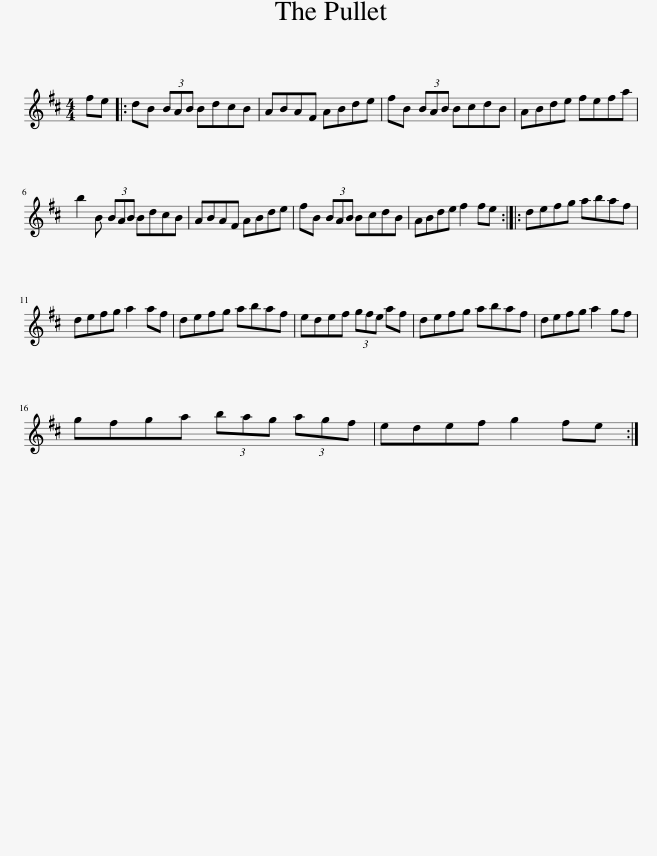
X:1
L:1/8
M:4/4
I:linebreak $
K:Bmin
V:1 treble
V:1
 fe |: dB (3BAB BdcB | ABAF ABde | fB (3BAB BcdB | ABde fefa |$ %5
 b2 B (3BAB BdcB | ABAF ABde | fB (3BAB BcdB | ABde f2 fe :: defg abaf |$ %10
 defg a2 af | defg abaf | edef (3gfe af | defg abaf | defg a2 gf |$ %15
 gfga (3bag (3agf | edef g2 fe :| %17
